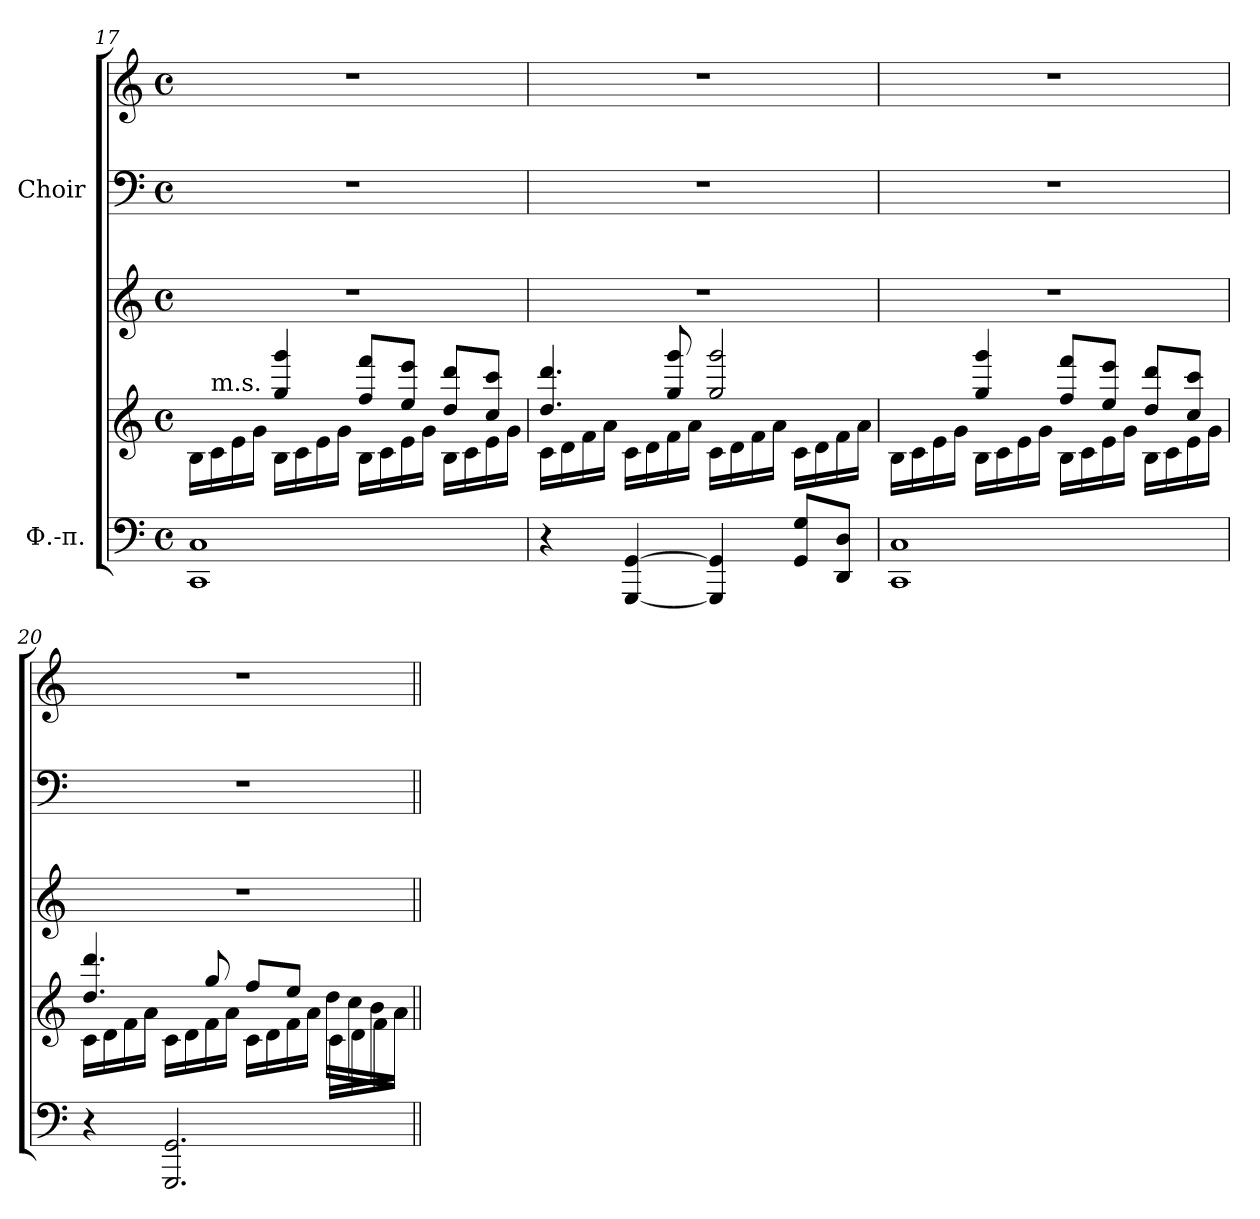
**kern	**kern	**kern	**kern	**kern
*part2	*part2	*part2	*part1	*part1
*staff5	*staff4	*staff3	*staff2	*staff1
*I"Ф.-п.	*	*	*I"Choir	*
!!LO:PB:g=z
*clefF4	*clefG2	*clefG2	*clefF4	*clefG2
*k[]	*k[]	*k[]	*k[]	*k[]
*C:	*C:	*C:	*C:	*C:
*M4/4	*M4/4	*M4/4	*M4/4	*M4/4
*met(c)	*met(c)	*met(c)	*met(c)	*met(c)
=17	=17	=17	=17	=17
*^	*^	*	*	*
4ryy	1CCi 1Ci	16Bi\LL	4ryy	1r	1r	1r
!	!	!LO:TX:a:t=m.s.	!	!	!	!
.	.	16ci\	.	.	.	.
.	.	16ei\	.	.	.	.
.	.	16gi\JJ	.	.	.	.
2.ryy	.	16Bi\LL	4ggi/ 4gggi	.	.	.
.	.	16ci\	.	.	.	.
.	.	16ei\	.	.	.	.
.	.	16gi\JJ	.	.	.	.
.	.	16Bi\LL	8ffi/ 8fffiL	.	.	.
.	.	16ci\	.	.	.	.
.	.	16ei\	8eei/ 8eeeiJ	.	.	.
.	.	16gi\JJ	.	.	.	.
.	.	16Bi\LL	8ddi/ 8dddiL	.	.	.
.	.	16ci\	.	.	.	.
.	.	16ei\	8cci/ 8ccciJ	.	.	.
.	.	16gi\JJ	.	.	.	.
*v	*v	*	*	*	*	*
=18	=18	=18	=18	=18	=18
4r	16ci\LL	4.ddi/ 4.dddi	1r	1r	1r
.	16di\	.	.	.	.
.	16fi\	.	.	.	.
.	16ai\JJ	.	.	.	.
[<4GGGi/ [<4GGi	16ci\LL	.	.	.	.
.	16di\	.	.	.	.
.	16fi\	8ggi/ 8gggi	.	.	.
.	16ai\JJ	.	.	.	.
4GGGi/] 4GGi]	16ci\LL	2ggi/ 2gggi	.	.	.
.	16di\	.	.	.	.
.	16fi\	.	.	.	.
.	16ai\JJ	.	.	.	.
8GGi/ 8GiL	16ci\LL	.	.	.	.
.	16di\	.	.	.	.
8DDi/ 8DiJ	16fi\	.	.	.	.
.	16ai\JJ	.	.	.	.
=19	=19	=19	=19	=19	=19
*^	*	*	*	*	*
4ryy	1CCi 1Ci	16Bi\LL	4ryy	1r	1r	1r
.	.	16ci\	.	.	.	.
.	.	16ei\	.	.	.	.
.	.	16gi\JJ	.	.	.	.
2.ryy	.	16Bi\LL	4ggi/ 4gggi	.	.	.
.	.	16ci\	.	.	.	.
.	.	16ei\	.	.	.	.
.	.	16gi\JJ	.	.	.	.
.	.	16Bi\LL	8ffi/ 8fffiL	.	.	.
.	.	16ci\	.	.	.	.
.	.	16ei\	8eei/ 8eeeiJ	.	.	.
.	.	16gi\JJ	.	.	.	.
.	.	16Bi\LL	8ddi/ 8dddiL	.	.	.
.	.	16ci\	.	.	.	.
.	.	16ei\	8cci/ 8ccciJ	.	.	.
.	.	16gi\JJ	.	.	.	.
*v	*v	*	*	*	*	*
=20	=20	=20	=20	=20	=20
4r	16ci\LL	4.ddi/ 4.dddi	1r	1r	1r
.	16di\	.	.	.	.
.	16fi\	.	.	.	.
.	16ai\JJ	.	.	.	.
2.GGGi/ 2.GGi	16ci\LL	.	.	.	.
.	16di\	.	.	.	.
.	16fi\	8ggi/	.	.	.
.	16ai\JJ	.	.	.	.
.	16ci\LL	8ffi/L	.	.	.
.	16di\	.	.	.	.
.	16fi\	8eei\J	.	.	.
.	16ai\JJ	.	.	.	.
.	16ci\LL	16ddi\LL	.	.	.
.	16di\	16cci\	.	.	.
.	16fi\	16bi\	.	.	.
.	16ai\JJ	16ai\JJ	.	.	.
*	*v	*v	*	*	*
=||	=||	=||	=||	=||
*-	*-	*-	*-	*-
